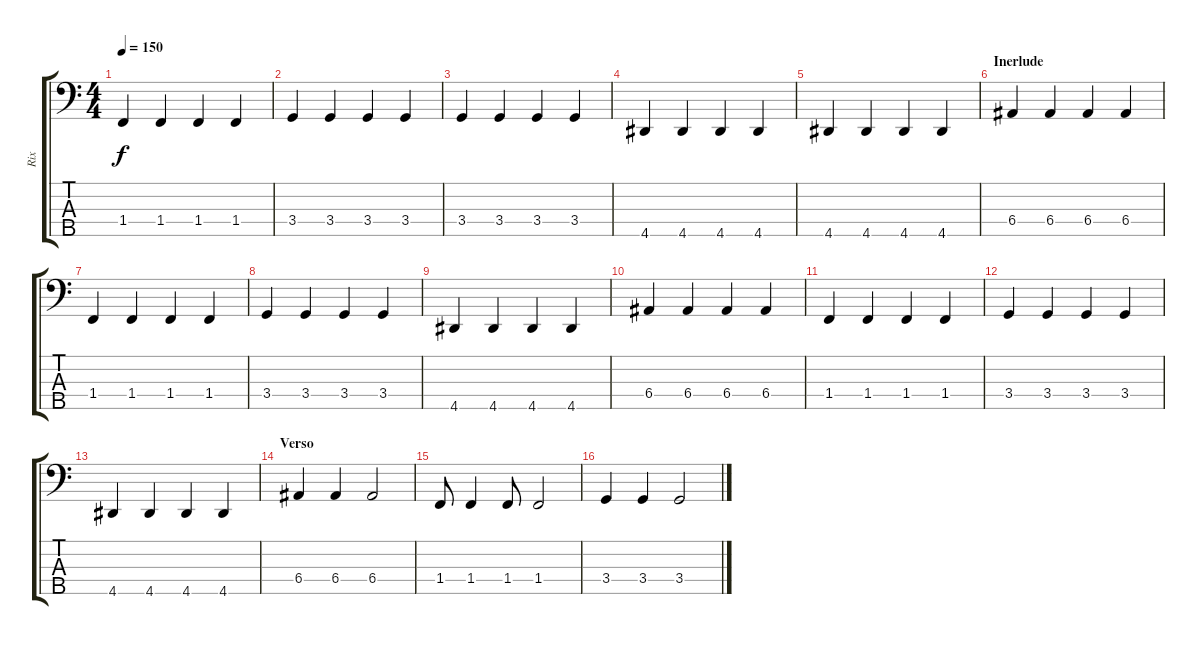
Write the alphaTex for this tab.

\track ("Rix" "Rix") {instrument electricbasspick}
\staff {score tabs}
\tuning (G2 D2 A1 E1 B0) {hide}
\ts (4 4)
\tempo 150
\clef f4
\ks c
1.4.4{dy f} 1.4.4 1.4.4 1.4.4 |
3.4.4 3.4.4 3.4.4 3.4.4 |
3.4.4 3.4.4 3.4.4 3.4.4 |
4.5.4 4.5.4 4.5.4 4.5.4 |
4.5.4 4.5.4 4.5.4 4.5.4 |
\section ("" "Inerlude")
6.4.4 6.4.4 6.4.4 6.4.4 |
1.4.4 1.4.4 1.4.4 1.4.4 |
3.4.4 3.4.4 3.4.4 3.4.4 |
4.5.4 4.5.4 4.5.4 4.5.4 |
6.4.4 6.4.4 6.4.4 6.4.4 |
1.4.4 1.4.4 1.4.4 1.4.4 |
3.4.4 3.4.4 3.4.4 3.4.4 |
4.5.4 4.5.4 4.5.4 4.5.4 |
\section ("" "Verso")
6.4.4 6.4.4 6.4.2 |
1.4.8 1.4.4 1.4.8 1.4.2 |
3.4.4 3.4.4 3.4.2
